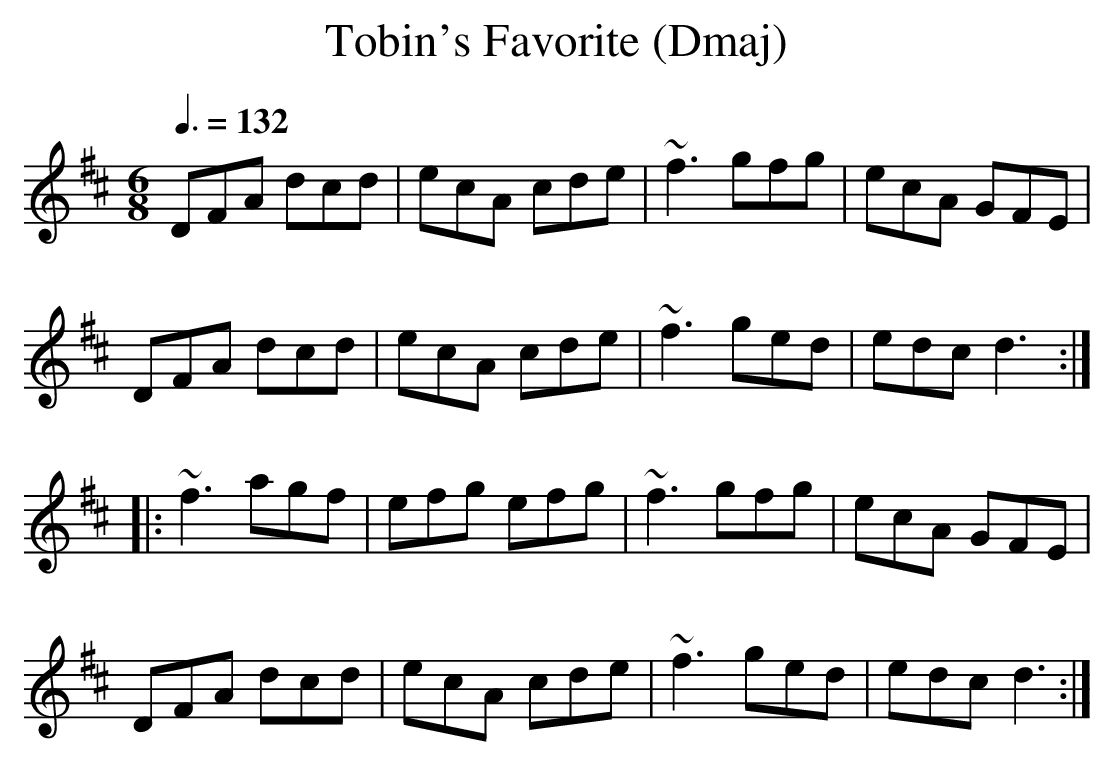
X:1
T:Tobin's Favorite (Dmaj)
Q:3/8=132
M:6/8
L:1/8
K:Dmaj
DFA dcd|ecA cde|~f3 gfg|ecA GFE|
DFA dcd|ecA cde|~f3 ged|edc d3:|
|:~f3 agf|efg efg|~f3 gfg|ecA GFE|
DFA dcd|ecA cde|~f3 ged|edc d3:|
